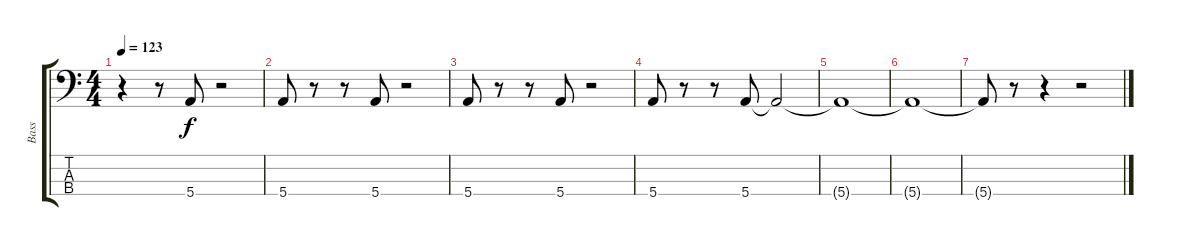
\track ("Bass" "Bass") {instrument synthbass2}
\staff {score tabs}
\tuning (G2 D2 A1 E1) {hide}
\ts (4 4)
\tempo 123
\clef f4
\ks c
r.4{dy f} r.8 5.4.8 r.2 |
5.4.8 r.8 r.8 5.4.8 r.2 |
5.4.8 r.8 r.8 5.4.8 r.2 |
5.4.8 r.8 r.8 5.4.8 5.4{t}.2 |
5.4{t}.1 |
5.4{t}.1 |
5.4{t}.8 r.8 r.4 r.2
